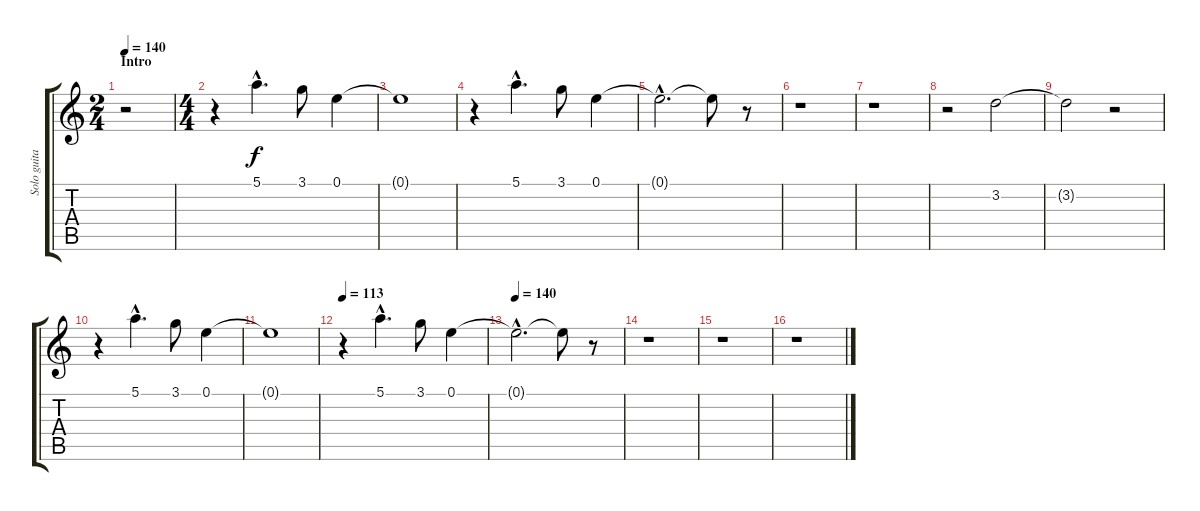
\track ("Solo guitar" "Solo guita") {instrument overdrivenguitar}
\staff {score tabs}
\tuning (E4 B3 G3 D3 A2 E2) {hide}
\ts (2 4)
\section ("" "Intro ")
\tempo 140
\clef g2
\ks c
r.2{dy f instrument overdrivenguitar} |
\ts (4 4)
r.4 5.1{hac}.4{d} 3.1.8 0.1.4 |
0.1{t}.1 |
r.4 5.1{hac}.4{d} 3.1.8 0.1.4 |
0.1{hac t}.2{d} 0.1{t}.8 r.8 |
r.1 |
r.1 |
r.2 3.2.2 |
3.2{t}.2 r.2 |
r.4 5.1{hac}.4{d} 3.1.8 0.1.4 |
0.1{t}.1 |
\tempo 113
r.4 5.1{hac}.4{d} 3.1.8 0.1.4 |
\tempo 140
0.1{hac t}.2{d} 0.1{t}.8 r.8 |
r.1 |
r.1 |
r.1
